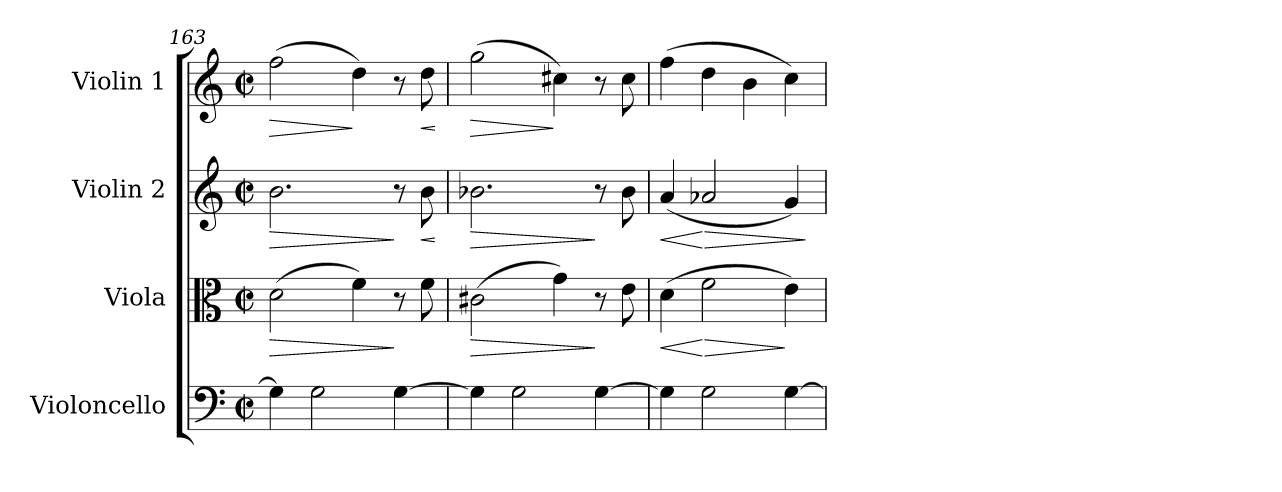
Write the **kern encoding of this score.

**kern	**kern	**dynam	**kern	**dynam	**kern	**dynam
*part4	*part3	*part3	*part2	*part2	*part1	*part1
*staff4	*staff3	*staff3	*staff2	*staff2	*staff1	*staff1
*I"Violoncello	*I"Viola	*	*I"Violin 2	*	*I"Violin 1	*
*I'Vc	*I'Vla	*	*I'Vln	*	*I'Vln	*
*clefF4	*clefC3	*	*clefG2	*	*clefG2	*
*k[]	*k[]	*	*k[]	*	*k[]	*
*M2/2	*M2/2	*	*M2/2	*	*M2/2	*
*met(c|)	*met(c|)	*	*met(c|)	*	*met(c|)	*
=163	=163	=163	=163	=163	=163	=163
!	!	!LO:HP:b	!	!LO:HP:b	!	!LO:HP:b
4G\]	(2d\	>	2.b\	>	(2ff\	>
2G\	.	.	.	.	.	.
.	4f\)	.	.	.	4dd\)	]
[4G\	8r	]	8r	]	8r	.
!	!	!	!	!LO:HP:b	!	!LO:HP:b
.	8f\	.	8b\	<	8dd\	<
.	.	.	.	[	.	[
=164	=164	=164	=164	=164	=164	=164
!	!	!LO:HP:b	!	!LO:HP:b	!	!LO:HP:b
4G\]	(2c#X\	>	2.b-X\	>	(2gg\	>
2G\	.	.	.	.	.	.
.	4g\)	.	.	.	4cc#X\)	]
[4G\	8r	]	8r	]	8r	.
.	8e\	.	8b-\	.	8cc#\	.
=165	=165	=165	=165	=165	=165	=165
!	!	!LO:HP:b	!	!LO:HP:b	!	!
4G\]	(4d\	<	(4a/	<	(4ff\	.
!	!	!LO:HP:n=1:b	!	!LO:HP:n=1:b	!	!
2G\	2f\	[ >	2a-X/	[ >	4dd\	.
.	.	.	.	.	4b\	.
[4G\	4e\)	]	4g/)	.	4cc\)	.
.	.	.	.	]	.	.
=	=	=	=	=	=	=
*-	*-	*-	*-	*-	*-	*-
